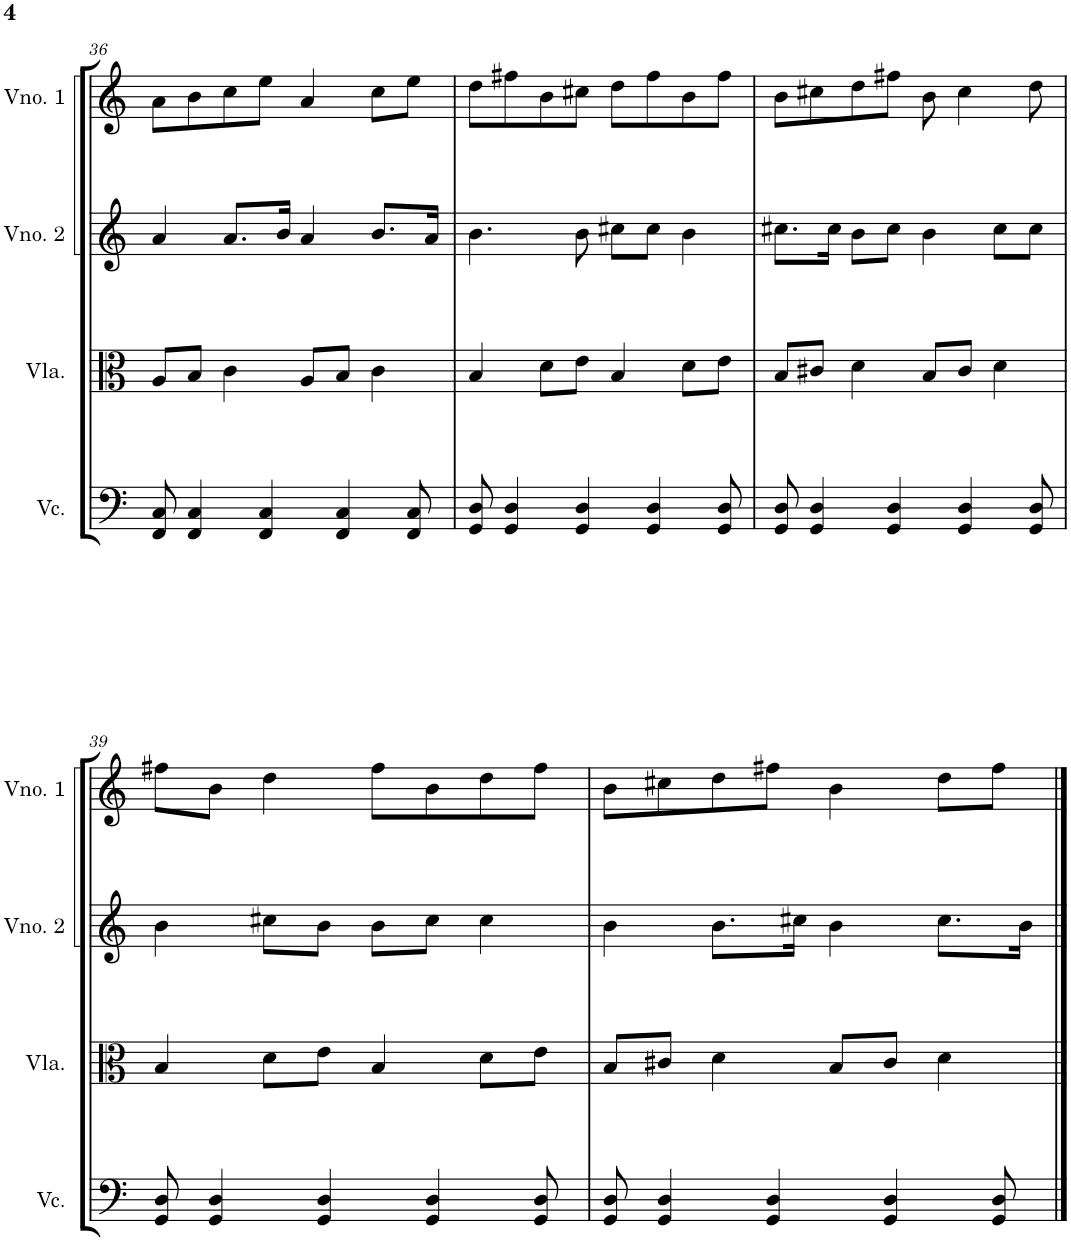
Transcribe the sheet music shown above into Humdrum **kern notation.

**kern	**kern	**kern	**kern
*part4	*part3	*part2	*part1
*staff4	*staff3	*staff2	*staff1
*I"Violoncelo	*I"Viola	*I"Violino 2	*I"Violino 1
*I'Vc.	*I'Vla.	*I'Vno. 2	*I'Vno. 1
!!LO:PB:g=z
*clefF4	*clefC3	*clefG2	*clefG2
*k[]	*k[]	*k[]	*k[]
*M4/4	*M4/4	*M4/4	*M4/4
=36	=36	=36	=36
8FF/ 8C/	8A/L	4a/	8a\L
4FF/ 4C/	8B/J	.	8b\
.	4c\	8.a/L	8cc\
4FF/ 4C/	.	.	8ee\J
.	.	16b/Jk	.
.	8A/L	4a/	4a/
4FF/ 4C/	8B/J	.	.
.	4c\	8.b/L	8cc\L
8FF/ 8C/	.	.	8ee\J
.	.	16a/Jk	.
=37	=37	=37	=37
8GG/ 8D/	4B/	4.b\	8dd\L
4GG/ 4D/	.	.	8ff#X\
.	8d\L	.	8b\
4GG/ 4D/	8e\J	8b\	8cc#X\J
.	4B/	8cc#X\L	8dd\L
4GG/ 4D/	.	8cc#\J	8ff#\
.	8d\L	4b\	8b\
8GG/ 8D/	8e\J	.	8ff#\J
=38	=38	=38	=38
8GG/ 8D/	8B/L	8.cc#X\L	8b\L
4GG/ 4D/	8c#X/J	.	8cc#X\
.	.	16cc#\Jk	.
.	4d\	8b\L	8dd\
4GG/ 4D/	.	8cc#\J	8ff#X\J
.	8B/L	4b\	8b\
4GG/ 4D/	8c#/J	.	4cc#\
.	4d\	8cc#\L	.
8GG/ 8D/	.	8cc#\J	8dd\
!!LO:LB:g=z
=39	=39	=39	=39
8GG/ 8D/	4B/	4b\	8ff#X\L
4GG/ 4D/	.	.	8b\J
.	8d\L	8cc#X\L	4dd\
4GG/ 4D/	8e\J	8b\J	.
.	4B/	8b\L	8ff#\L
4GG/ 4D/	.	8cc#\J	8b\
.	8d\L	4cc#\	8dd\
8GG/ 8D/	8e\J	.	8ff#\J
=40	=40	=40	=40
8GG/ 8D/	8B/L	4b\	8b\L
4GG/ 4D/	8c#X/J	.	8cc#X\
.	4d\	8.b\L	8dd\
4GG/ 4D/	.	.	8ff#X\J
.	.	16cc#X\Jk	.
.	8B/L	4b\	4b\
4GG/ 4D/	8c#/J	.	.
.	4d\	8.cc#\L	8dd\L
8GG/ 8D/	.	.	8ff#\J
.	.	16b\Jk	.
==	==	==	==
*-	*-	*-	*-
